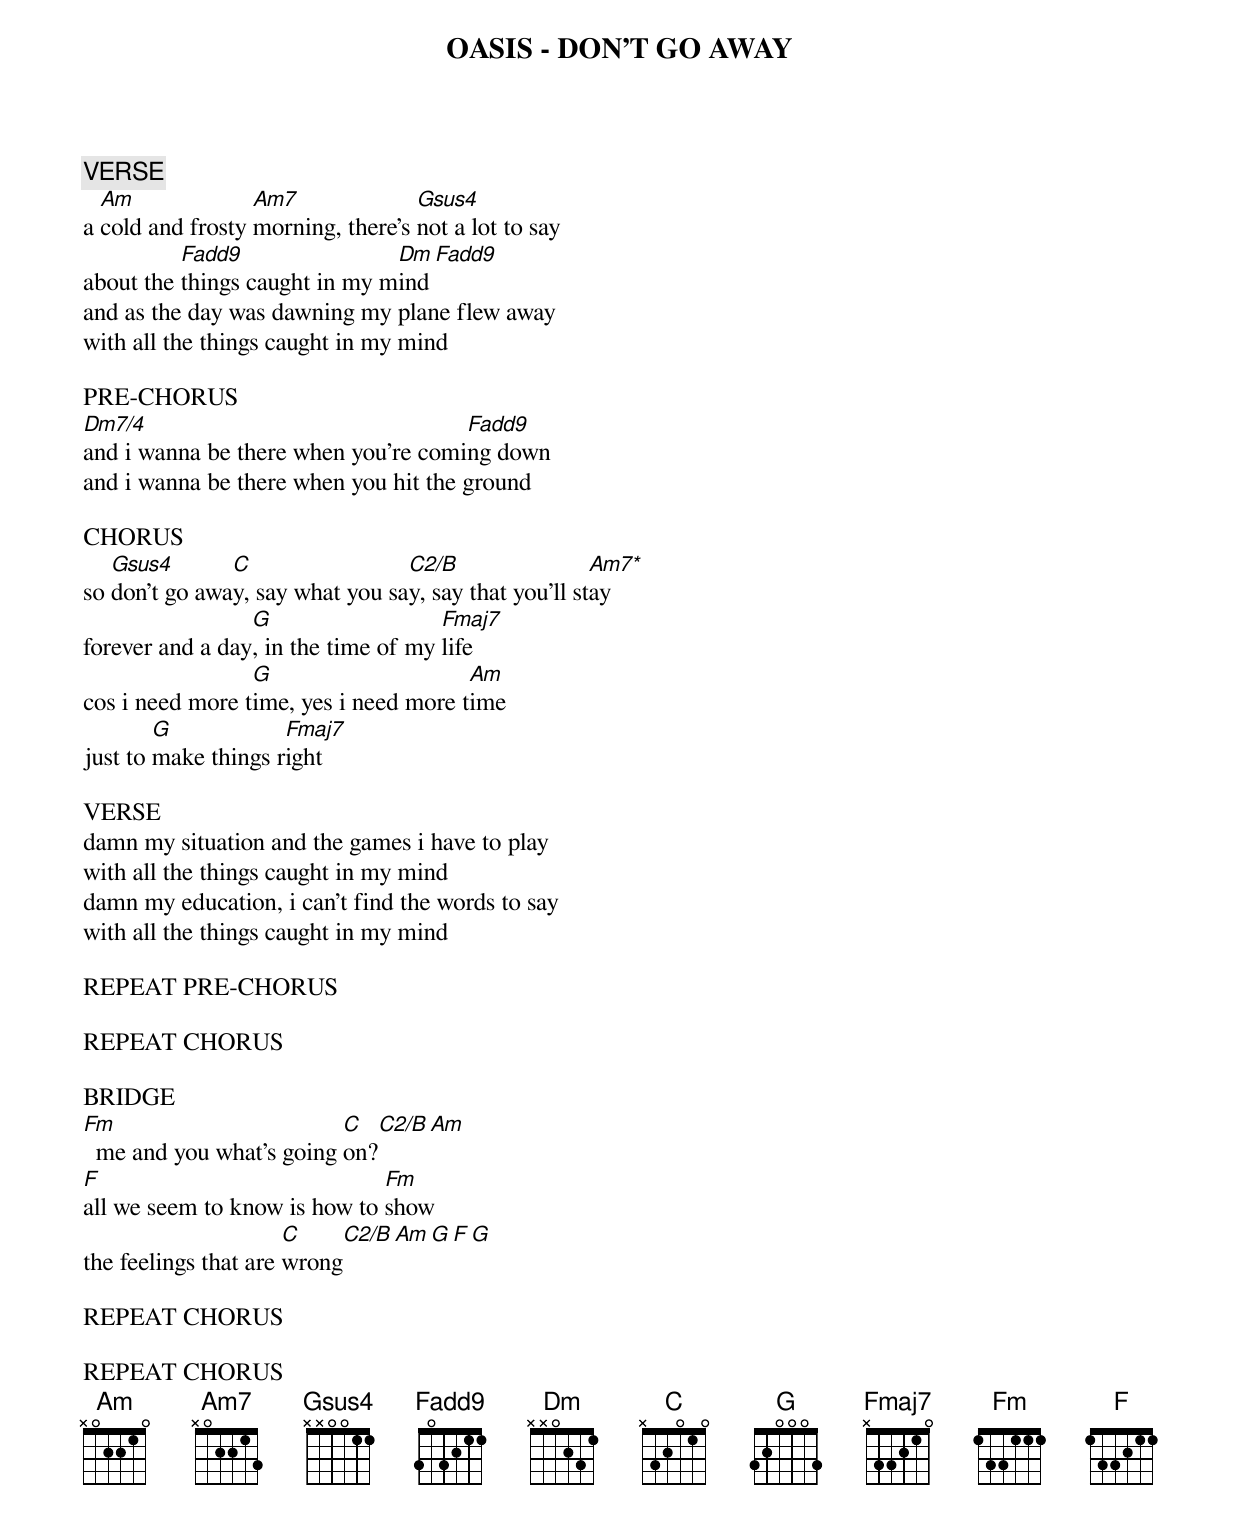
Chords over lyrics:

OASIS - DON'T GO AWAY

VERSE
  Am              Am7              Gsus4
a cold and frosty morning, there's not a lot to say
          Fadd9                Dm   Fadd9
about the things caught in my mind
and as the day was dawning my plane flew away
with all the things caught in my mind

PRE-CHORUS
Dm7/4                                Fadd9
and i wanna be there when you're coming down
and i wanna be there when you hit the ground

CHORUS
   Gsus4       C                 C2/B                 Am7*
so don't go away, say what you say, say that you'll stay
                 G                   Fmaj7
forever and a day, in the time of my life
                 G                     Am
cos i need more time, yes i need more time
        G            Fmaj7
just to make things right

VERSE
damn my situation and the games i have to play
with all the things caught in my mind
damn my education, i can't find the words to say
with all the things caught in my mind

REPEAT PRE-CHORUS

REPEAT CHORUS

BRIDGE
Fm                        C   C2/B   Am
  me and you what's going on?
F                             Fm
all we seem to know is how to show
                      C    C2/B   Am   G   F   G
the feelings that are wrong

REPEAT CHORUS

REPEAT CHORUS
